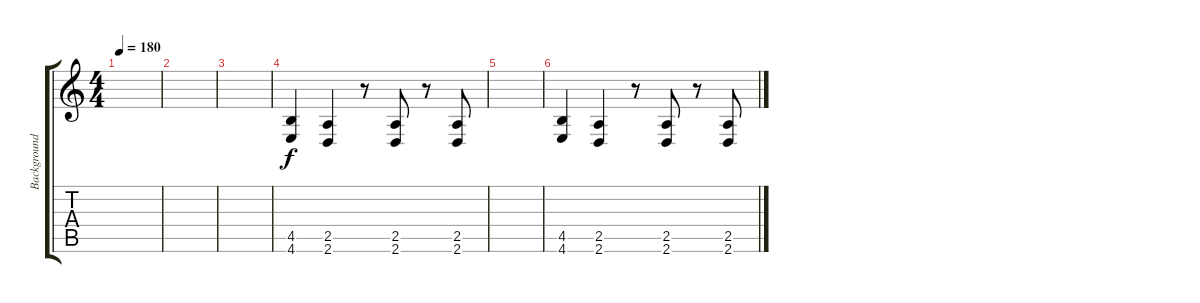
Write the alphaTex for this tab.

\track ("Background" "Background") {instrument overdrivenguitar}
\staff {score tabs}
\tuning (D4 A3 F3 C3 G2 C2) {hide}
\ts (4 4)
\tempo 180
\clef g2
\ks c
|
|
|
(4.5 4.6).4 (2.5 2.6).4 r.8 (2.5 2.6).8 r.8 (2.5 2.6).8 |
|
(4.5 4.6).4 (2.5 2.6).4 r.8 (2.5 2.6).8 r.8 (2.5 2.6).8
